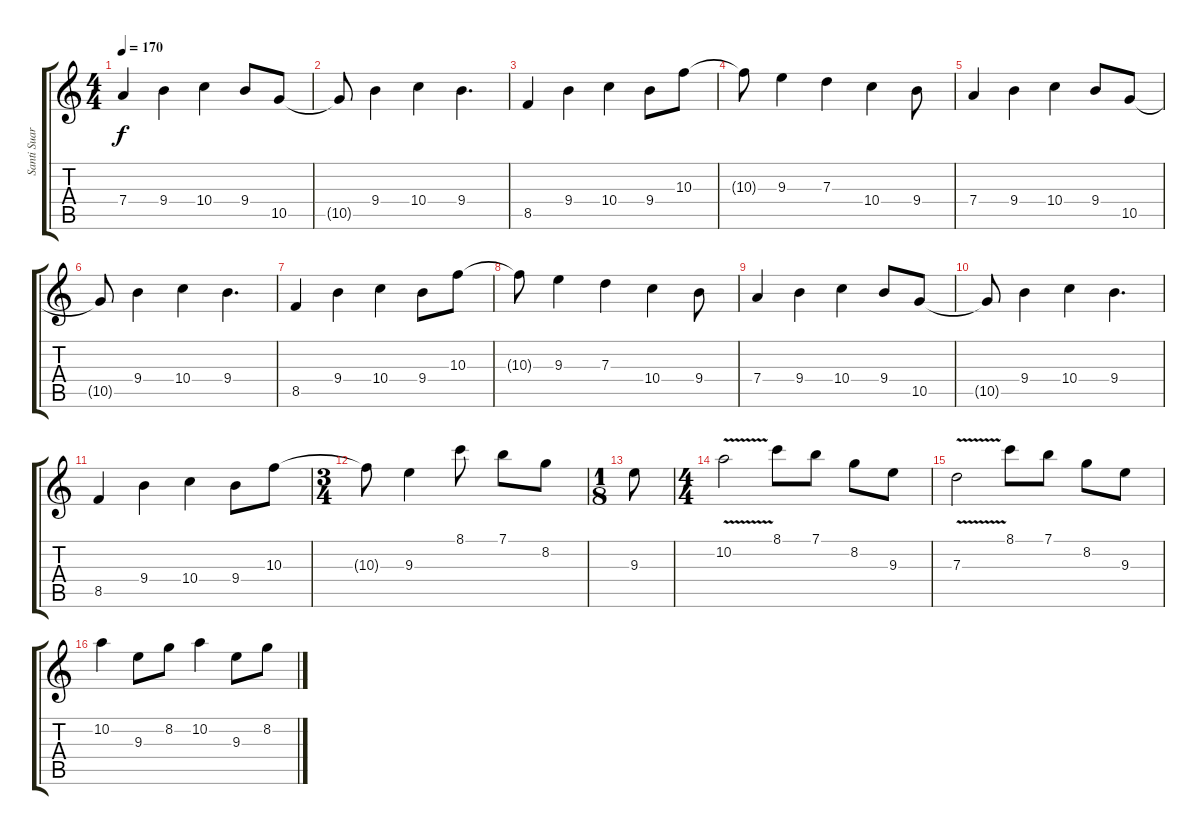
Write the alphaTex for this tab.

\track ("Santi Suarez" "Santi Suar") {instrument distortionguitar}
\staff {score tabs}
\tuning (E4 B3 G3 D3 A2 E2) {hide}
\ts (4 4)
\tempo 170
\clef g2
\ks c
7.4.4{dy f} 9.4.4 10.4.4 9.4.8 10.5.8 |
10.5{t}.8 9.4.4 10.4.4 9.4.4{d} |
8.5.4 9.4.4 10.4.4 9.4.8 10.3.8 |
10.3{t}.8 9.3.4 7.3.4 10.4.4 9.4.8 |
7.4.4 9.4.4 10.4.4 9.4.8 10.5.8 |
10.5{t}.8 9.4.4 10.4.4 9.4.4{d} |
8.5.4 9.4.4 10.4.4 9.4.8 10.3.8 |
10.3{t}.8 9.3.4 7.3.4 10.4.4 9.4.8 |
7.4.4 9.4.4 10.4.4 9.4.8 10.5.8 |
10.5{t}.8 9.4.4 10.4.4 9.4.4{d} |
8.5.4 9.4.4 10.4.4 9.4.8 10.3.8 |
\ts (3 4)
10.3{t}.8 9.3.4 8.1.8 7.1.8 8.2.8 |
\ts (1 8)
9.3.8 |
\ts (4 4)
10.2{v}.2 8.1.8 7.1.8 8.2.8 9.3.8 |
7.3{v}.2 8.1.8 7.1.8 8.2.8 9.3.8 |
10.2.4 9.3.8 8.2.8 10.2.4 9.3.8 8.2.8
